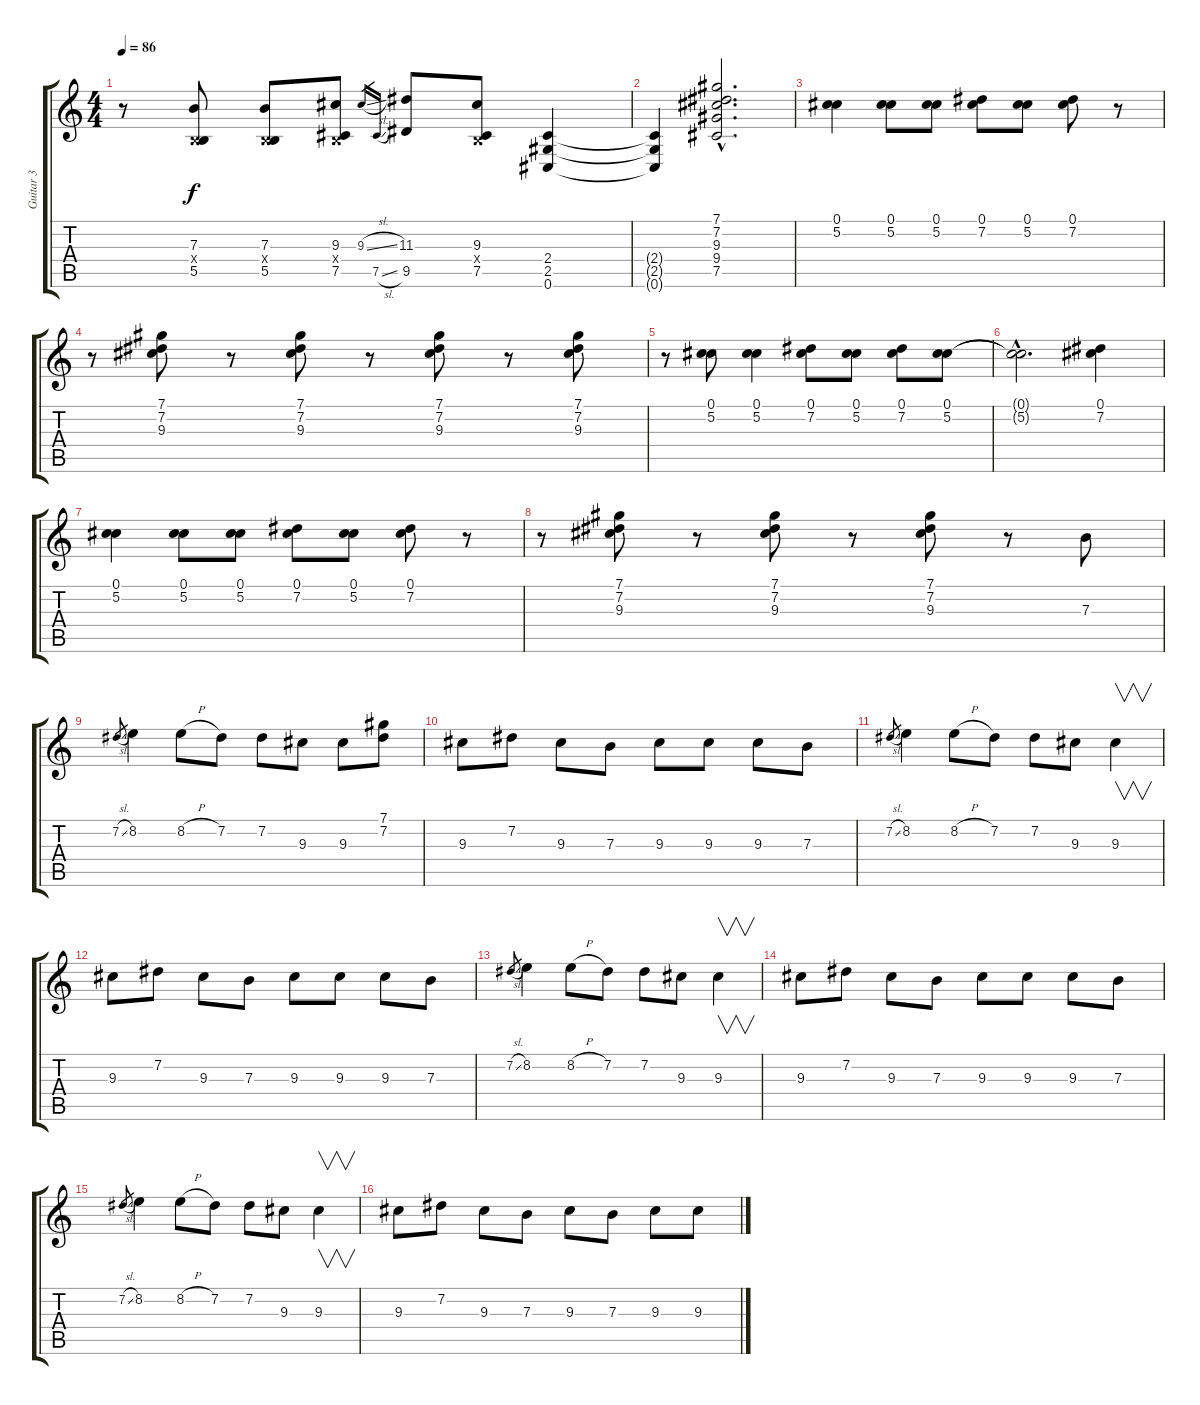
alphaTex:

\track ("Guitar 3" "Guitar 3") {instrument overdrivenguitar}
\staff {score tabs}
\tuning (Db4 Ab3 E3 B2 Gb2 Db2) {hide}
\ts (4 4)
\tempo 86
\clef g2
\ks c
r.8{dy f} (7.3 0.4{x} 5.5).8 (7.3 0.4{x} 5.5).8 (9.3 0.4{x} 7.5).8 9.3{sl}.16{gr} 7.5{sl}.16{gr} (11.3 9.5).8 (9.3 0.4{x} 7.5).8 (2.4 2.5 0.6).4 |
(2.4{t} 2.5{t} 0.6{t}).4 (7.1{hac} 7.2{hac} 9.3{hac} 9.4{hac} 7.5{hac}).2{d} |
(0.1 5.2).4 (0.1 5.2).8 (0.1 5.2).8 (0.1 7.2).8 (0.1 5.2).8 (0.1 7.2).8 r.8 |
r.8 (7.1 7.2 9.3).8 r.8 (7.1 7.2 9.3).8 r.8 (7.1 7.2 9.3).8 r.8 (7.1 7.2 9.3).8 |
r.8 (0.1 5.2).8 (0.1 5.2).4 (0.1 7.2).8 (0.1 5.2).8 (0.1 7.2).8 (0.1 5.2).8 |
(0.1{hac t} 5.2{hac t}).2{d} (0.1 7.2).4 |
(0.1 5.2).4 (0.1 5.2).8 (0.1 5.2).8 (0.1 7.2).8 (0.1 5.2).8 (0.1 7.2).8 r.8 |
r.8 (7.1 7.2 9.3).8 r.8 (7.1 7.2 9.3).8 r.8 (7.1 7.2 9.3).8 r.8 7.3.8 |
7.2{sl}.8{gr} 8.2.4 8.2{h}.8 7.2.8 7.2.8 9.3.8 9.3.8 (7.1 7.2).8 |
9.3.8 7.2.8 9.3.8 7.3.8 9.3.8 9.3.8 9.3.8 7.3.8 |
7.2{sl}.8{gr} 8.2.4 8.2{h}.8 7.2.8 7.2.8 9.3.8 9.3.4{v} |
9.3.8 7.2.8 9.3.8 7.3.8 9.3.8 9.3.8 9.3.8 7.3.8 |
7.2{sl}.8{gr} 8.2.4 8.2{h}.8 7.2.8 7.2.8 9.3.8 9.3.4{v} |
9.3.8 7.2.8 9.3.8 7.3.8 9.3.8 9.3.8 9.3.8 7.3.8 |
7.2{sl}.8{gr} 8.2.4 8.2{h}.8 7.2.8 7.2.8 9.3.8 9.3.4{v} |
9.3.8 7.2.8 9.3.8 7.3.8 9.3.8 7.3.8 9.3.8 9.3.8
